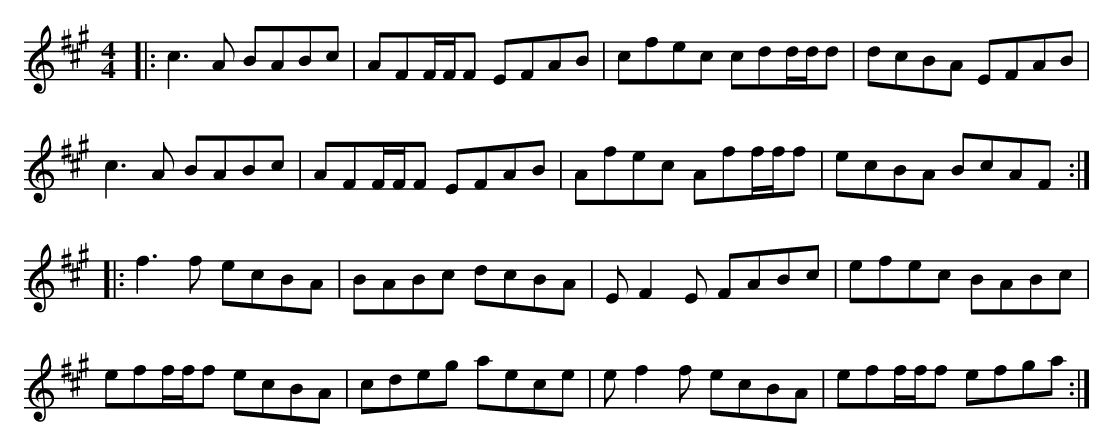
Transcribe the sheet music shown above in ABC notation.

X:1
M:4/4
K:A
|:c3 A BABc|AFF/F/F EFAB|cfec cdd/d/d|dcBA EFAB|
c3 A BABc|AFF/F/F EFAB|Afec Aff/f/f|ecBA BcAF:|
|:f3 f ecBA|BABc dcBA|E F2 E FABc|efec BABc|
eff/f/f ecBA|cdeg aece|ef2f ecBA|eff/f/f efga:|
